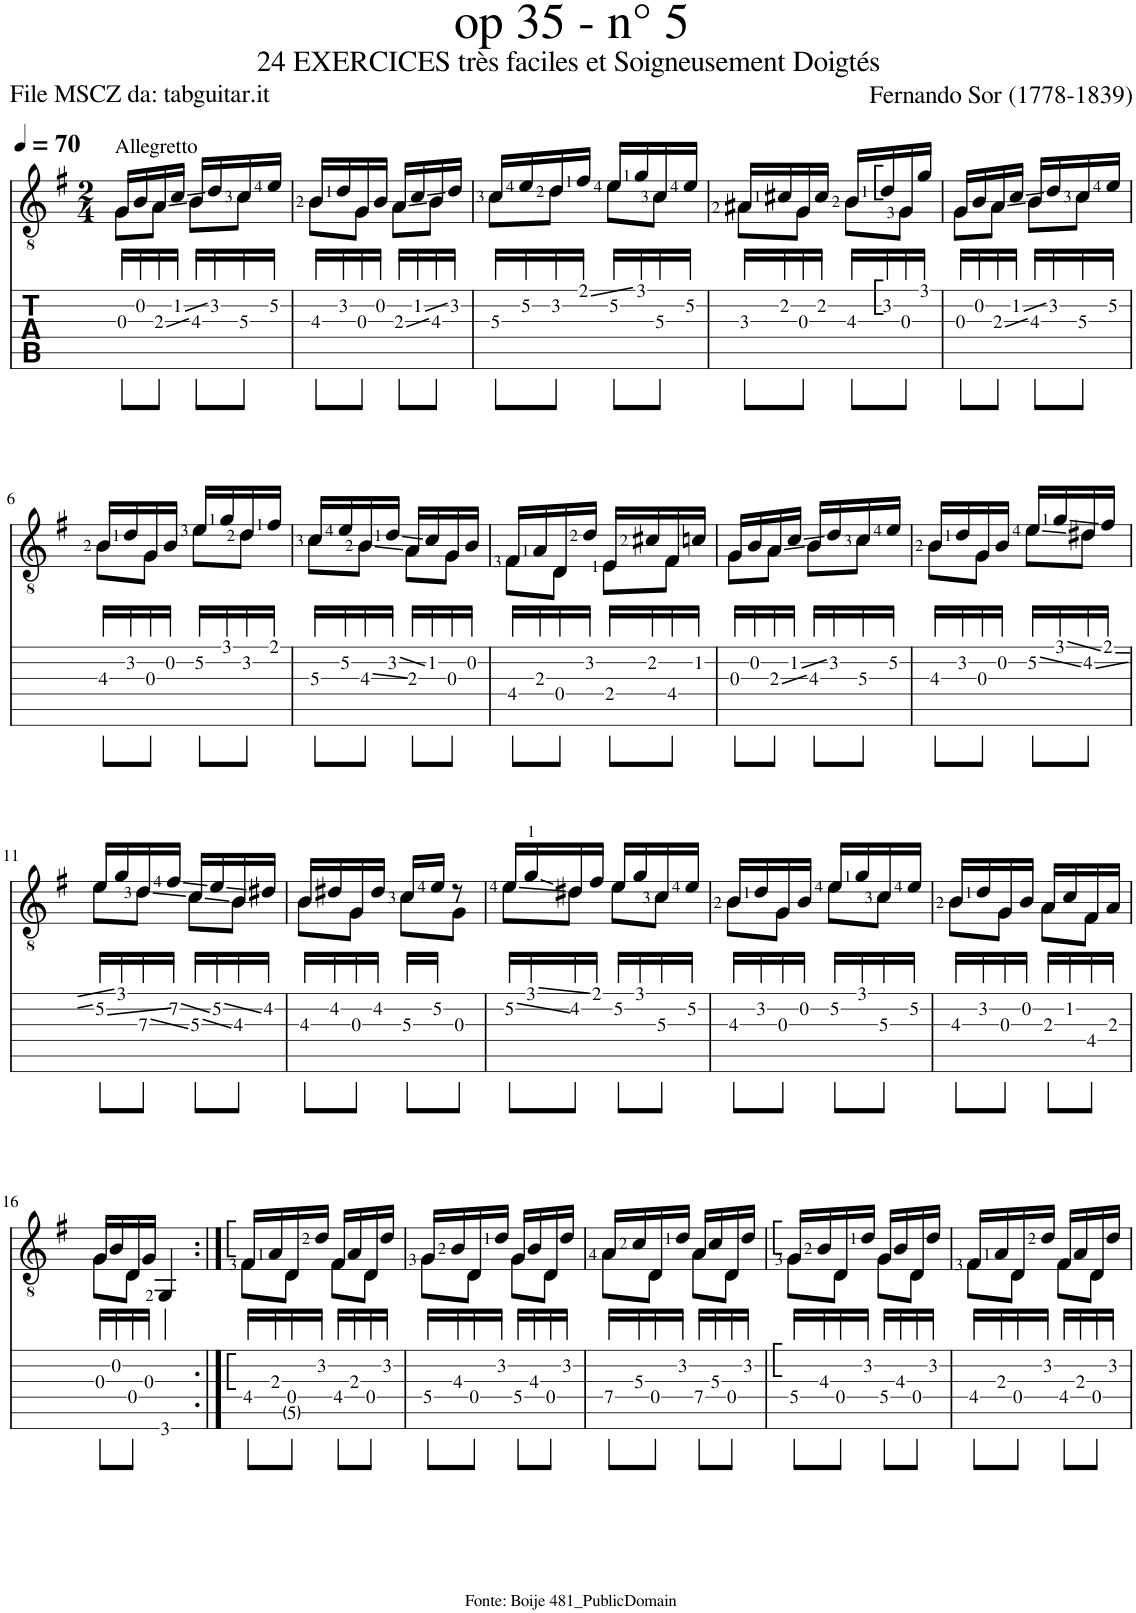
**kern	**kern
*part2	*part1
*staff2	*staff1
*I"Chitarra classica (Intavolatura)	*I"Guitar
*stria6	*
*	*clefGv2
*k[f#]	*k[f#]
*M2/4	*M2/4
*MM70	*MM70
=1	=1
*^	*^
!	!	!LO:TX:a:t=Allegretto	!
16G/LL	8G\L	16G/LL	8G\L
16B/	.	16B/	.
16A/	8A\J	16A/	8A\J
16c/JJ	.	16c/JJ	.
16B/LL	8B\L	16B/LL	8B\L
16d/	.	16d/	.
16c/	8c\J	16c/	8c\J
16e/JJ	.	16e/JJ	.
=2	=2	=2	=2
16B/LL	8B\L	16B/LL	8B\L
16d/	.	16d/	.
16G/	8G\J	16G/	8G\J
16B/JJ	.	16B/JJ	.
16A/LL	8A\L	16A/LL	8A\L
16c/	.	16c/	.
16B/	8B\J	16B/	8B\J
16d/JJ	.	16d/JJ	.
=3	=3	=3	=3
16c/LL	8c\L	16c/LL	8c\L
16e/	.	16e/	.
16d/	8d\J	16d/	8d\J
16f#/JJ	.	16f#/JJ	.
16e/LL	8e\L	16e/LL	8e\L
16g/	.	16g/	.
16c/	8c\J	16c/	8c\J
16e/JJ	.	16e/JJ	.
=4	=4	=4	=4
16A#X/LL	8A#\L	16A#X/LL	8A#\L
16c#X/	.	16c#X/	.
16G/	8G\J	16G/	8G\J
16c#/JJ	.	16c#/JJ	.
16B/LL	8B\L	16B/LL	8B\L
16d::/	.	16d::/	.
16G/	8G\J	16G/	8G\J
16g/JJ	.	16g/JJ	.
=5	=5	=5	=5
16G/LL	8G\L	16G/LL	8G\L
16B/	.	16B/	.
16A/	8A\J	16A/	8A\J
16c/JJ	.	16c/JJ	.
16B/LL	8B\L	16B/LL	8B\L
16d/	.	16d/	.
16c/	8c\J	16c/	8c\J
16e/JJ	.	16e/JJ	.
!!LO:LB:g=z	!!
=6	=6	=6	=6
16B/LL	8B\L	16B/LL	8B\L
16d/	.	16d/	.
16G/	8G\J	16G/	8G\J
16B/JJ	.	16B/JJ	.
16e/LL	8e\L	16e/LL	8e\L
16g/	.	16g/	.
16d/	8d\J	16d/	8d\J
16f#/JJ	.	16f#/JJ	.
=7	=7	=7	=7
16c/LL	8c\L	16c/LL	8c\L
16e/	.	16e/	.
16B/	8B\J	16B/	8B\J
16d/JJ	.	16d/JJ	.
16A/LL	8A\L	16A/LL	8A\L
16c/	.	16c/	.
16G/	8G\J	16G/	8G\J
16B/JJ	.	16B/JJ	.
=8	=8	=8	=8
16F#/LL	8F#\L	16F#/LL	8F#\L
16A/	.	16A/	.
16D/	8D\J	16D/	8D\J
16d/JJ	.	16d/JJ	.
16E/LL	8E\L	16E/LL	8E\L
16c#X/	.	16c#X/	.
16F#/	8F#\J	16F#/	8F#\J
16cn/JJ	.	16cn/JJ	.
=9	=9	=9	=9
16G/LL	8G\L	16G/LL	8G\L
16B/	.	16B/	.
16A/	8A\J	16A/	8A\J
16c/JJ	.	16c/JJ	.
16B/LL	8B\L	16B/LL	8B\L
16d/	.	16d/	.
16c/	8c\J	16c/	8c\J
16e/JJ	.	16e/JJ	.
=10	=10	=10	=10
16B/LL	8B\L	16B/LL	8B\L
16d/	.	16d/	.
16G/	8G\J	16G/	8G\J
16B/JJ	.	16B/JJ	.
16e/LL	8e\L	16e/LL	8e\L
16g/	.	16g/	.
16d#X/	8d#\J	16d#X/	8d#\J
16f#/JJ	.	16f#/JJ	.
!!LO:LB:g=z	!!
=11	=11	=11	=11
16e/LL	8e\L	16e/LL	8e\L
16g/	.	16g/	.
16d/	8d\J	16d/	8d\J
16f#/JJ	.	16f#/JJ	.
16c/LL	8c\L	16c/LL	8c\L
16e/	.	16e/	.
16B/	8B\J	16B/	8B\J
16d#X/JJ	.	16d#X/JJ	.
=12	=12	=12	=12
16B/LL	8B\L	16B/LL	8B\L
16d#X/	.	16d#X/	.
16G/	8G\J	16G/	8G\J
16d#/JJ	.	16d#/JJ	.
16c/LL	8c\L	16c/LL	8c\L
16e/JJ	.	16e/JJ	.
8r	8G\J	8r	8G\J
=13	=13	=13	=13
16e/LL	8e\L	16e/LL	8e\L
16g/	.	16g/	.
16d#X/	8d#\J	16d#X/	8d#\J
16f#/JJ	.	16f#/JJ	.
16e/LL	8e\L	16e/LL	8e\L
16g/	.	16g/	.
16c/	8c\J	16c/	8c\J
16e/JJ	.	16e/JJ	.
=14	=14	=14	=14
16B/LL	8B\L	16B/LL	8B\L
16d/	.	16d/	.
16G/	8G\J	16G/	8G\J
16B/JJ	.	16B/JJ	.
16e/LL	8e\L	16e/LL	8e\L
16g/	.	16g/	.
16c/	8c\J	16c/	8c\J
16e/JJ	.	16e/JJ	.
=15	=15	=15	=15
16B/LL	8B\L	16B/LL	8B\L
16d/	.	16d/	.
16G/	8G\J	16G/	8G\J
16B/JJ	.	16B/JJ	.
16A/LL	8A\L	16A/LL	8A\L
16c/	.	16c/	.
16F#/	8F#\J	16F#/	8F#\J
16A/JJ	.	16A/JJ	.
!!LO:LB:g=z	!!
=16	=16	=16	=16
16G/LL	8G\L	16G/LL	8G\L
16B/	.	16B/	.
16D/	8D\J	16D/	8D\J
16G/JJ	.	16G/JJ	.
4GG/	4ryy	4GG/	4ryy
=17:|!	=17:|!	=17:|!	=17:|!
16F#::/LL	8F#\L	16F#::/LL	8F#\L
16A/	.	16A/	.
16D/	8D\J	16D/	8D\J
16d/JJ	.	16d/JJ	.
16F#/LL	8F#\L	16F#/LL	8F#\L
16A/	.	16A/	.
16D/	8D\J	16D/	8D\J
16d/JJ	.	16d/JJ	.
=18	=18	=18	=18
16G/LL	8G\L	16G/LL	8G\L
16B/	.	16B/	.
16D/	8D\J	16D/	8D\J
16d/JJ	.	16d/JJ	.
16G/LL	8G\L	16G/LL	8G\L
16B/	.	16B/	.
16D/	8D\J	16D/	8D\J
16d/JJ	.	16d/JJ	.
=19	=19	=19	=19
16A/LL	8A\L	16A/LL	8A\L
16c/	.	16c/	.
16D/	8D\J	16D/	8D\J
16d/JJ	.	16d/JJ	.
16A/LL	8A\L	16A/LL	8A\L
16c/	.	16c/	.
16D/	8D\J	16D/	8D\J
16d/JJ	.	16d/JJ	.
=20	=20	=20	=20
16G::/LL	8G\L	16G::/LL	8G\L
16B/	.	16B/	.
16D/	8D\J	16D/	8D\J
16d/JJ	.	16d/JJ	.
16G/LL	8G\L	16G/LL	8G\L
16B/	.	16B/	.
16D/	8D\J	16D/	8D\J
16d/JJ	.	16d/JJ	.
=21	=21	=21	=21
16F#/LL	8F#\L	16F#/LL	8F#\L
16A/	.	16A/	.
16D/	8D\J	16D/	8D\J
16d/JJ	.	16d/JJ	.
16F#/LL	8F#\L	16F#/LL	8F#\L
16A/	.	16A/	.
16D/	8D\J	16D/	8D\J
16d/JJ	.	16d/JJ	.
*v	*v	*	*
*	*v	*v
=	=
*-	*-
